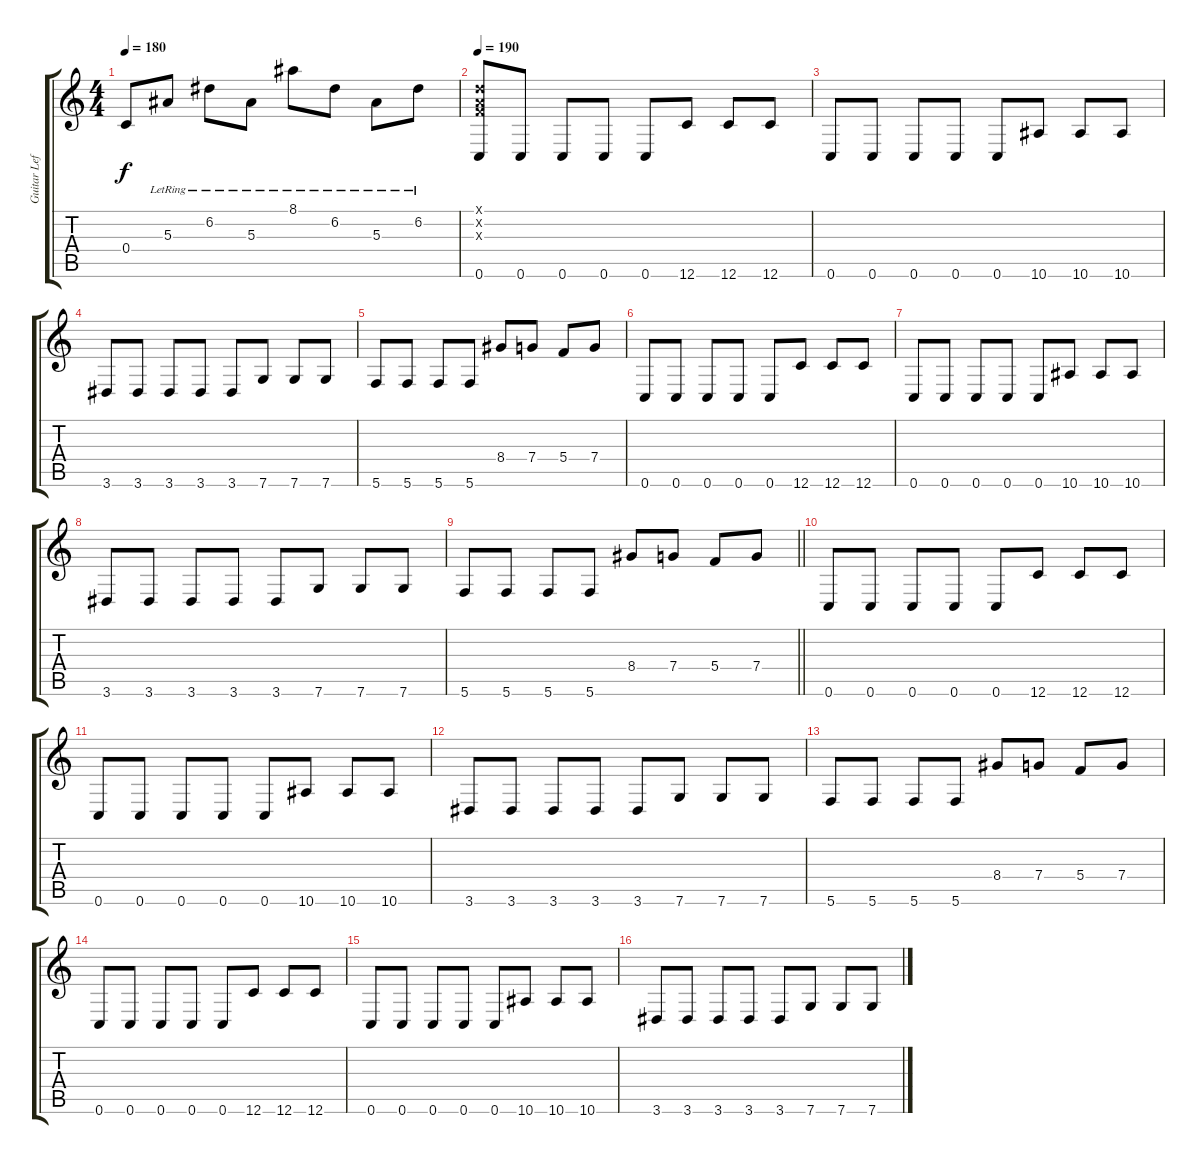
\track ("Guitar Left" "Guitar Lef") {instrument distortionguitar}
\staff {score tabs}
\tuning (D4 A3 F3 C3 G2 C2) {hide}
\ts (4 4)
\tempo 180
\clef g2
\ks c
0.4.8{dy f} 5.3{lr}.8 6.2{lr}.8 5.3{lr}.8 8.1{lr}.8 6.2{lr}.8 5.3{lr}.8 6.2{lr}.8 |
\tempo 190
(0.1{x} 0.2{x} 0.3{x} 0.6).8 0.6.8 0.6.8 0.6.8 0.6.8 12.6.8 12.6.8 12.6.8 |
0.6.8 0.6.8 0.6.8 0.6.8 0.6.8 10.6.8 10.6.8 10.6.8 |
3.6.8 3.6.8 3.6.8 3.6.8 3.6.8 7.6.8 7.6.8 7.6.8 |
5.6.8 5.6.8 5.6.8 5.6.8 8.4.8 7.4.8 5.4.8 7.4.8 |
0.6.8 0.6.8 0.6.8 0.6.8 0.6.8 12.6.8 12.6.8 12.6.8 |
0.6.8 0.6.8 0.6.8 0.6.8 0.6.8 10.6.8 10.6.8 10.6.8 |
3.6.8 3.6.8 3.6.8 3.6.8 3.6.8 7.6.8 7.6.8 7.6.8 |
\barLineRight lightlight
5.6.8 5.6.8 5.6.8 5.6.8 8.4.8 7.4.8 5.4.8 7.4.8 |
0.6.8 0.6.8 0.6.8 0.6.8 0.6.8 12.6.8 12.6.8 12.6.8 |
0.6.8 0.6.8 0.6.8 0.6.8 0.6.8 10.6.8 10.6.8 10.6.8 |
3.6.8 3.6.8 3.6.8 3.6.8 3.6.8 7.6.8 7.6.8 7.6.8 |
5.6.8 5.6.8 5.6.8 5.6.8 8.4.8 7.4.8 5.4.8 7.4.8 |
0.6.8 0.6.8 0.6.8 0.6.8 0.6.8 12.6.8 12.6.8 12.6.8 |
0.6.8 0.6.8 0.6.8 0.6.8 0.6.8 10.6.8 10.6.8 10.6.8 |
3.6.8 3.6.8 3.6.8 3.6.8 3.6.8 7.6.8 7.6.8 7.6.8
